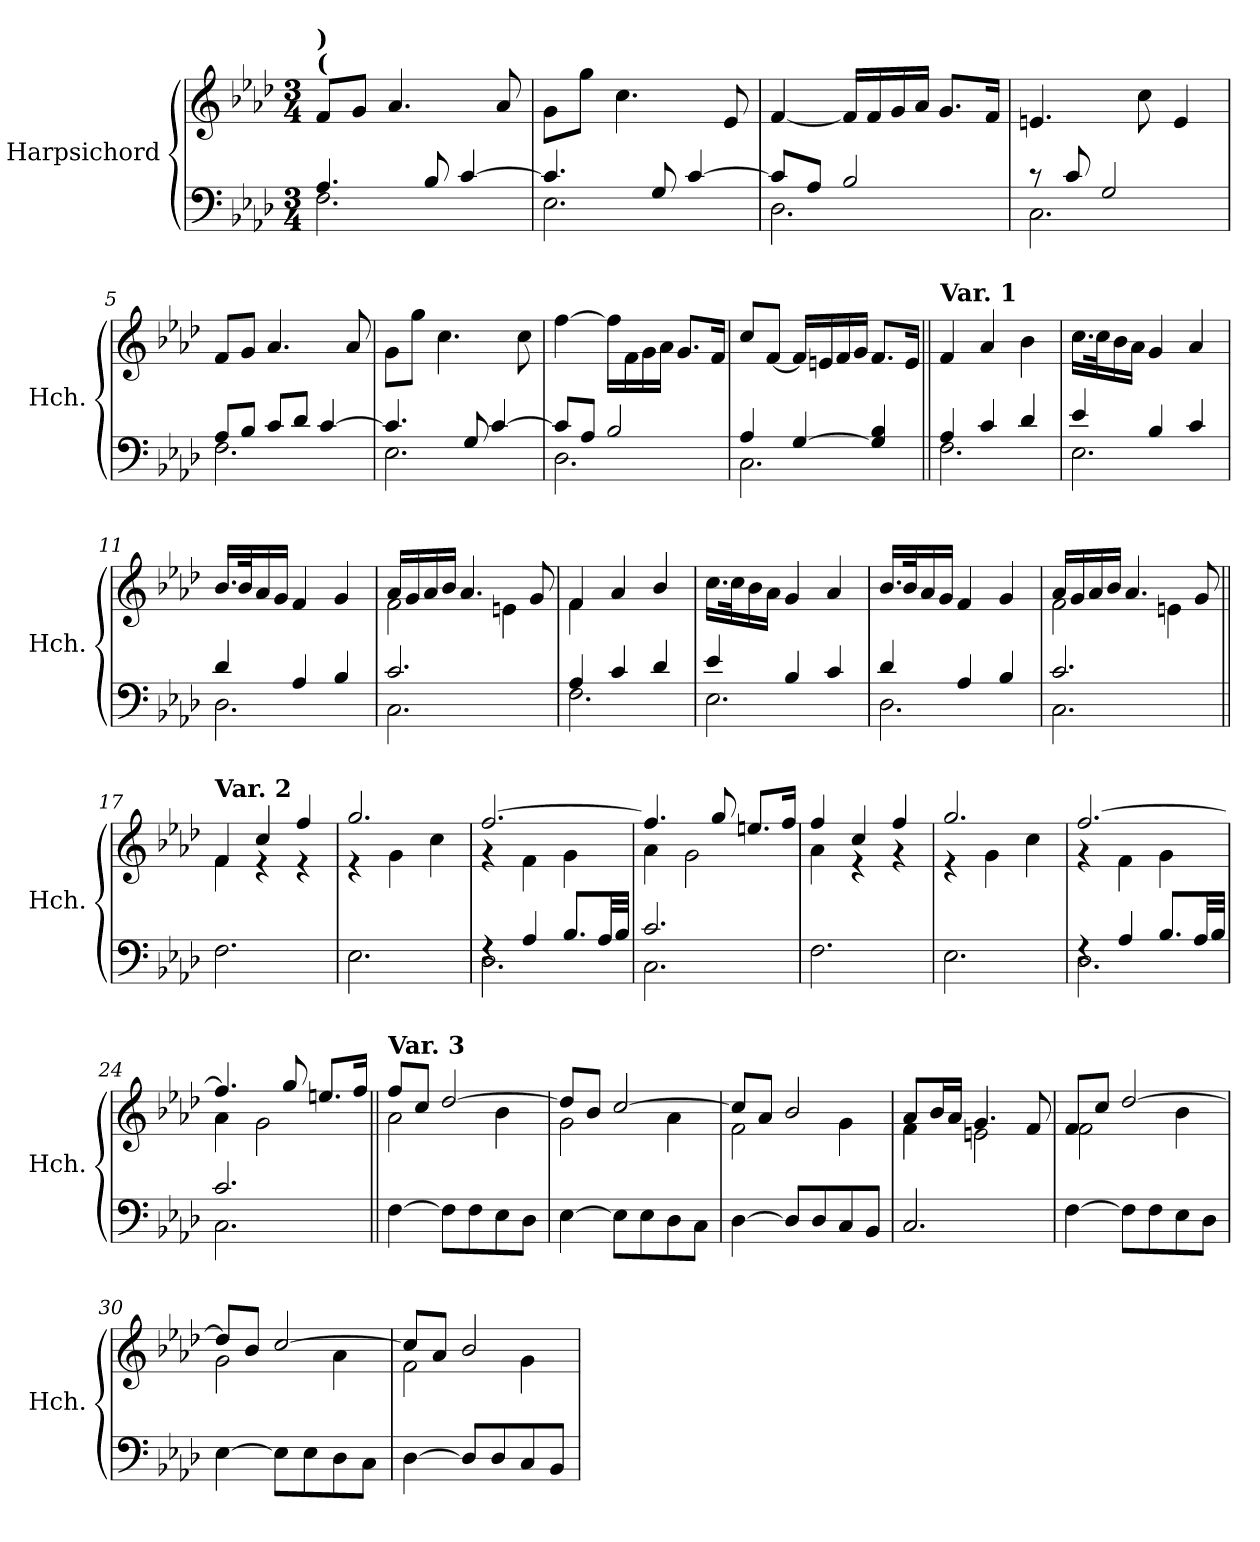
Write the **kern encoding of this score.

**kern	**kern
*part1	*part1
*staff2	*staff1
*I"Harpsichord	*
*I'Hch.	*
*clefF4	*clefG2
*k[b-e-a-d-]	*k[b-e-a-d-]
*A-:	*A-:
*M3/4	*M3/4
*MM70	*MM70
=1	=1
*^	*
!	!	!LO:TX:a:B:t=(
!	!	!LO:TX:a:B:t=)
4.A-/	2.F\	8f/L
.	.	8g/J
.	.	4.a-/
8B-/	.	.
[4c/	.	.
.	.	8a-/
=2	=2	=2
4.c/]	2.E-\	8g\L
.	.	8gg\J
.	.	4.cc\
8G/	.	.
[4c/	.	.
.	.	8e-/
=3	=3	=3
8c/L]	2.D-\	[4f/
8A-/J	.	.
2B-/	.	16f/LL]
.	.	16f/
.	.	16g/
.	.	16a-/JJ
.	.	8.g/L
.	.	16f/Jk
=4	=4	=4
8rc	2.C\	4.en/
8c/	.	.
2G/	.	.
.	.	8cc\
.	.	4e/
=5	=5	=5
8A-/L	2.F\	8f/L
8B-/J	.	8g/J
8c/L	.	4.a-/
8d-/J	.	.
[4c/	.	.
.	.	8a-/
=6	=6	=6
4.c/]	2.E-\	8g\L
.	.	8gg\J
.	.	4.cc\
8G/	.	.
[4c/	.	.
.	.	8cc\
!!LO:LB:g=z
=7	=7	=7
8c/L]	2.D-\	[4ff\
8A-/J	.	.
2B-/	.	16ff\LL]
.	.	16f\
.	.	16g\
.	.	16a-\JJ
.	.	8.g/L
.	.	16f/Jk
=8	=8	=8
4A-/	2.C\	8cc/L
.	.	[8f/J
[4G/	.	16f/LL]
.	.	16en/
.	.	16f/
.	.	16g/JJ
4G/] 4B-/	.	8.f/L
.	.	16e/Jk
=9||	=9||	=9||
!	!	!LO:TX:a:B:t=Var. 1
4A-/	2.F\	4f/
4c/	.	4a-/
4d-/	.	4b-\
=10	=10	=10
4e-/	2.E-\	16.cc\LL
.	.	32cc\K
.	.	16b-\
.	.	16a-\JJ
4B-/	.	4g/
4c/	.	4a-/
=11	=11	=11
4d-/	2.D-\	16.b-/LL
.	.	32b-/K
.	.	16a-/
.	.	16g/JJ
4A-/	.	4f/
4B-/	.	4g/
!!LO:LB:g=z
=12	=12	=12
*	*	*^
2.c/	2.C\	16a-/LL	2f\
.	.	16g/	.
.	.	16a-/	.
.	.	16b-/JJ	.
.	.	4.a-/	.
.	.	.	4en\
.	.	8g/	.
=13	=13	=13	=13
4A-/	2.F\	4f/	4f\
4c/	.	4a-/	2ryy
4d-/	.	4b-/	.
*	*	*v	*v
=14	=14	=14
4e-/	2.E-\	16.cc\LL
.	.	32cc\K
.	.	16b-\
.	.	16a-\JJ
4B-/	.	4g/
4c/	.	4a-/
=15	=15	=15
4d-/	2.D-\	16.b-/LL
.	.	32b-/K
.	.	16a-/
.	.	16g/JJ
4A-/	.	4f/
4B-/	.	4g/
=16	=16	=16
*	*	*^
2.c/	2.C\	16a-/LL	2f\
.	.	16g/	.
.	.	16a-/	.
.	.	16b-/JJ	.
.	.	4.a-/	.
.	.	.	4en\
.	.	8g/	.
*v	*v	*	*
!!LO:LB:g=z	!!
=17||	=17||	=17||
!	!LO:TX:a:B:t=Var. 2	!
2.F\	4f/	4f\
.	4cc/	4r
.	4ff/	4r
=18	=18	=18
2.E-\	2.gg/	4r
.	.	4g\
.	.	4cc\
=19	=19	=19
*^	*	*
4rF	2.D-\	[2.ff/	4r
4A-/	.	.	4f\
8.B-/L	.	.	4g\
32A-/LL	.	.	.
32B-/JJJ	.	.	.
=20	=20	=20	=20
2.c/	2.C\	4.ff/]	4a-\
.	.	.	2g\
.	.	8gg/	.
.	.	8.een/L	.
.	.	16ff/Jk	.
*v	*v	*	*
=21	=21	=21
2.F\	4ff/	4a-\
.	4cc/	4r
.	4ff/	4r
=22	=22	=22
2.E-\	2.gg/	4r
.	.	4g\
.	.	4cc\
=23	=23	=23
*^	*	*
4rF	2.D-\	[2.ff/	4r
4A-/	.	.	4f\
8.B-/L	.	.	4g\
32A-/LL	.	.	.
32B-/JJJ	.	.	.
=24	=24	=24	=24
2.c/	2.C\	4.ff/]	4a-\
.	.	.	2g\
.	.	8gg/	.
.	.	8.een/L	.
.	.	16ff/Jk	.
*v	*v	*	*
!!LO:LB:g=z	!!
=25||	=25||	=25||
!	!LO:TX:a:B:t=Var. 3	!
[4F\	8ff/L	2a-\
.	8cc/J	.
8F\L]	[2dd-/	.
8F\	.	.
8E-\	.	4b-\
8D-\J	.	.
=26	=26	=26
[4E-\	8dd-/L]	2g\
.	8b-/J	.
8E-\L]	[2cc/	.
8E-\	.	.
8D-\	.	4a-\
8C\J	.	.
=27	=27	=27
[4D-\	8cc/L]	2f\
.	8a-/J	.
8D-/L]	2b-/	.
8D-/	.	.
8C/	.	4g\
8BB-/J	.	.
=28	=28	=28
2.C/	8a-/L	4f\
.	16b-/L	.
.	16a-/JJ	.
.	4.g/	2en\
.	8f/	.
=29	=29	=29
[4F\	8f/L	2f\
.	8cc/J	.
8F\L]	[2dd-/	.
8F\	.	.
8E-\	.	4b-\
8D-\J	.	.
=30	=30	=30
[4E-\	8dd-/L]	2g\
.	8b-/J	.
8E-\L]	[2cc/	.
8E-\	.	.
8D-\	.	4a-\
8C\J	.	.
=31	=31	=31
[4D-\	8cc/L]	2f\
.	8a-/J	.
8D-/L]	2b-/	.
8D-/	.	.
8C/	.	4g\
8BB-/J	.	.
*	*v	*v
=	=
*-	*-
